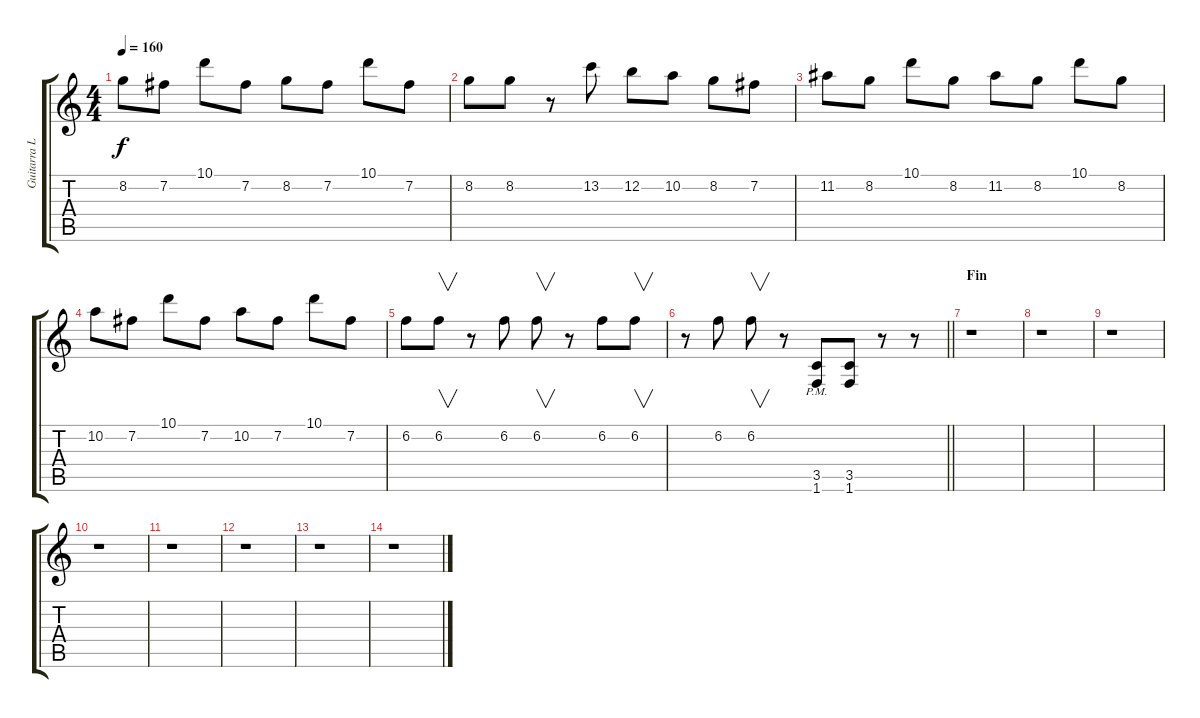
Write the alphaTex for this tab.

\track ("Guitarra Líder" "Guitarra L") {instrument distortionguitar}
\staff {score tabs}
\tuning (E4 B3 G3 D3 A2 E2) {hide}
\ts (4 4)
\tempo 160
\clef g2
\ks c
8.2.8{dy f} 7.2.8 10.1.8 7.2.8 8.2.8 7.2.8 10.1.8 7.2.8 |
8.2.8 8.2.8 r.8 13.2.8 12.2.8 10.2.8 8.2.8 7.2.8 |
11.2.8 8.2.8 10.1.8 8.2.8 11.2.8 8.2.8 10.1.8 8.2.8 |
10.2.8 7.2.8 10.1.8 7.2.8 10.2.8 7.2.8 10.1.8 7.2.8 |
6.2.8 6.2.8{v} r.8 6.2.8 6.2.8{v} r.8 6.2.8 6.2.8{v} |
\barLineRight lightlight
r.8 6.2.8 6.2.8{v} r.8 (3.5{pm} 1.6{pm}).8 (3.5 1.6).8 r.8 r.8 |
\section ("" "Fin")
r.1 |
r.1 |
r.1 |
r.1 |
r.1 |
r.1 |
r.1 |
r.1
